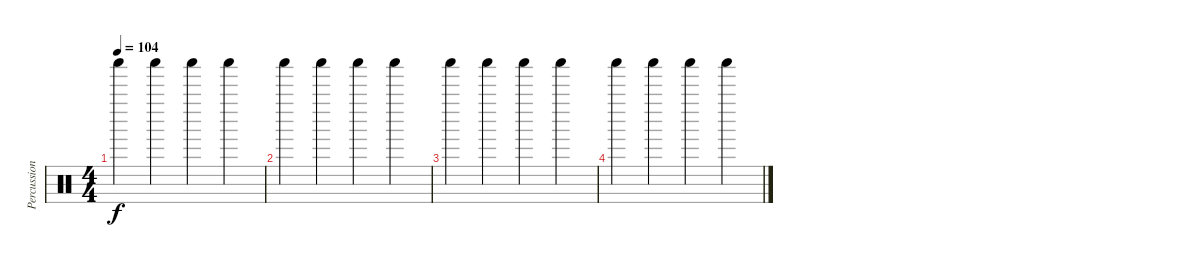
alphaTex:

\track ("Percussion" "Percussion") {instrument percussion}
\staff {score}
\articulation defaults
\ts (4 4)
\tempo 104
\clef neutral
\ks c "Shaker (hit)".4{dy f} "Shaker (hit)".4 "Shaker (hit)".4 "Shaker (hit)".4
|
"Shaker (hit)".4 "Shaker (hit)".4 "Shaker (hit)".4 "Shaker (hit)".4 |
"Shaker (hit)".4 "Shaker (hit)".4 "Shaker (hit)".4 "Shaker (hit)".4 |
"Shaker (hit)".4 "Shaker (hit)".4 "Shaker (hit)".4 "Shaker (hit)".4
